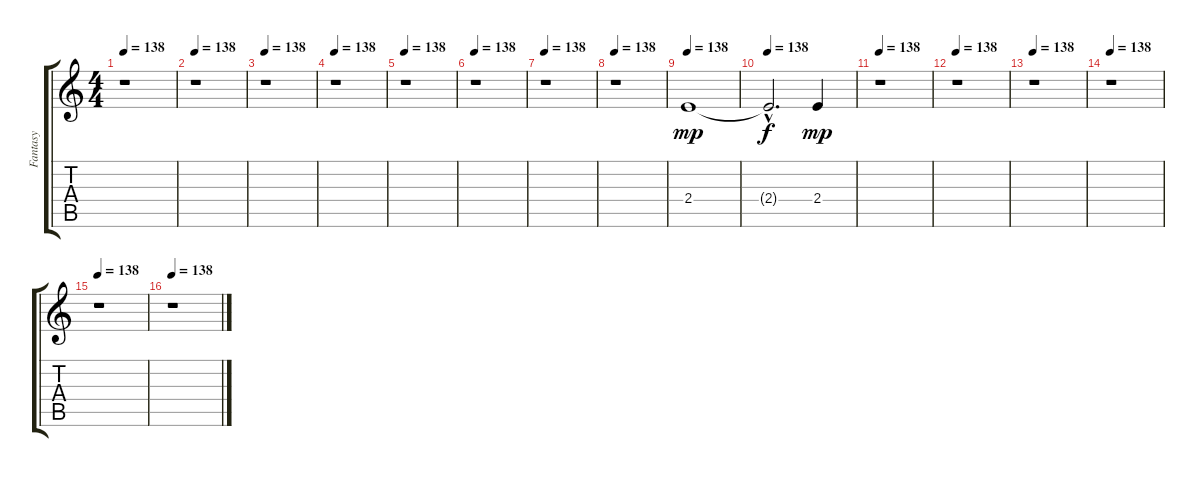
\track ("Fantasy" "Fantasy") {instrument acousticbass}
\staff {score tabs}
\tuning (E4 B3 G3 D3 A2 E2) {hide}
\ts (4 4)
\tempo 138
\clef g2
\ks c
r.1{dy f} |
\tempo 138
r.1 |
\tempo 138
r.1 |
\tempo 138
r.1 |
\tempo 138
r.1 |
\tempo 138
r.1 |
\tempo 138
r.1 |
\tempo 138
r.1 |
\tempo 138
2.4.1{dy mp instrument violin} |
\tempo 138
2.4{hac t}.2{d dy f} 2.4.4{dy mp} |
\tempo 138
r.1 |
\tempo 138
r.1 |
\tempo 138
r.1 |
\tempo 138
r.1 |
\tempo 138
r.1 |
\tempo 138
r.1
